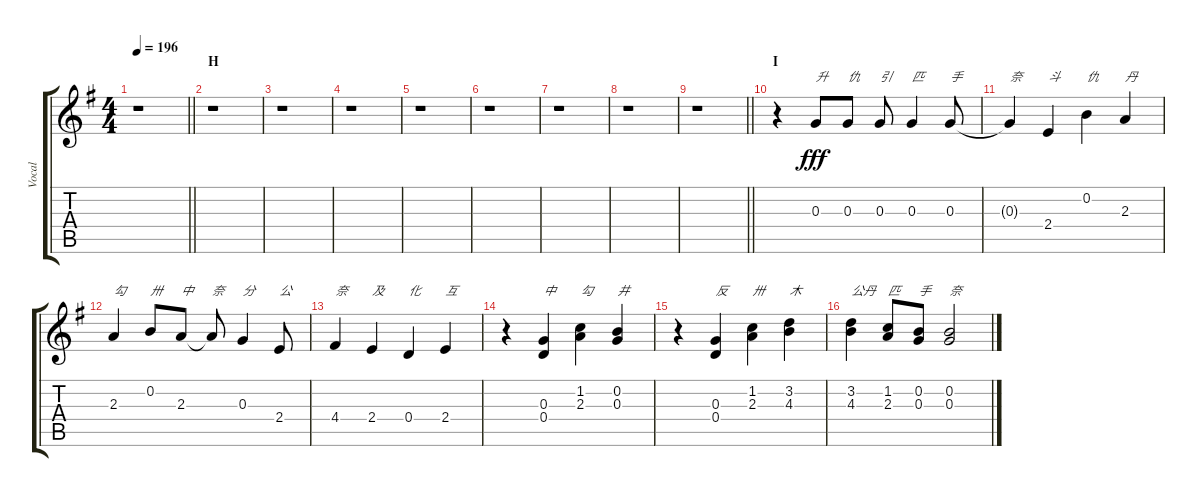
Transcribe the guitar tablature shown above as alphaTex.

\track ("Vocal" "Vocal") {instrument contrabass}
\staff {score tabs}
\tuning (E4 B3 G3 D3 A2 E2) {hide}
\ts (4 4)
\tempo 196
\clef g2
\barLineRight lightlight
\ks g
r.1{dy fff} |
\section ("" "H")
r.1 |
r.1 |
r.1 |
r.1 |
r.1 |
r.1 |
r.1 |
\barLineRight lightlight
r.1 |
\section ("" "I")
r.4 0.3.8{txt "升"} 0.3.8{txt "仇"} 0.3.8{txt "引"} 0.3.4{txt "匹"} 0.3.8{txt "手"} |
0.3{t}.4{txt "奈"} 2.4.4{txt "斗"} 0.2.4{txt "仇"} 2.3.4{txt "丹"} |
2.3.4{txt "勾"} 0.2.8{txt "卅"} 2.3.8{txt "中"} 2.3{t}.8{txt "奈"} 0.3.4{txt "分"} 2.4.8{txt "公"} |
4.4.4{txt "奈"} 2.4.4{txt "及"} 0.4.4{txt "化"} 2.4.4{txt "互"} |
r.4 (0.3 0.4).4{txt "中"} (1.2 2.3).4{txt "勾"} (0.2 0.3).4{txt "井"} |
r.4 (0.3 0.4).4{txt "反"} (1.2 2.3).4{txt "卅"} (3.2 4.3).4{txt "木"} |
(3.2 4.3).4{txt "公丹"} (1.2 2.3).8{txt "匹"} (0.2 0.3).8{txt "手"} (0.2 0.3).2{txt "奈"}
